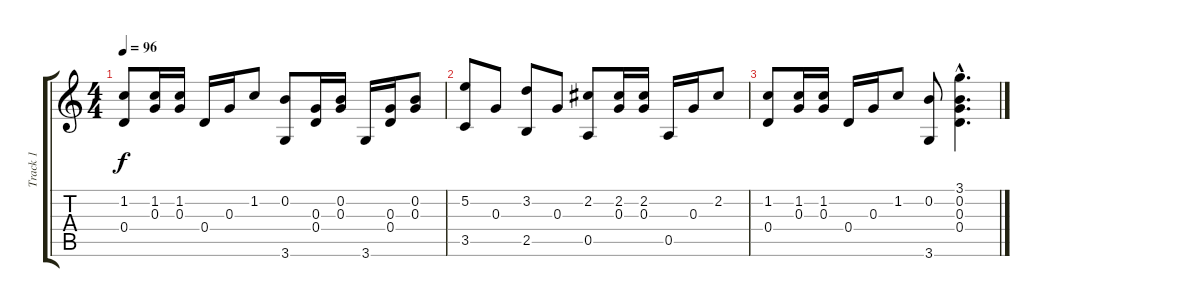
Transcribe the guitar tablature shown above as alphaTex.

\track ("Track 1" "Track 1") {instrument acousticguitarsteel}
\staff {score tabs}
\tuning (E4 B3 G3 D3 A2 E2) {hide}
\ts (4 4)
\tempo 96
\clef g2
\ks c
(1.2 0.4).8{dy f} (1.2 0.3).16 (1.2 0.3).16 0.4.16 0.3.16 1.2.8 (0.2 3.6).8 (0.3 0.4).16 (0.2 0.3).16 3.6.16 (0.3 0.4).16 (0.2 0.3).8 |
(5.2 3.5).8 0.3.8 (3.2 2.5).8 0.3.8 (2.2 0.5).8 (2.2 0.3).16 (2.2 0.3).16 0.5.16 0.3.16 2.2.8 |
(1.2 0.4).8 (1.2 0.3).16 (1.2 0.3).16 0.4.16 0.3.16 1.2.8 (0.2 3.6).8 (3.1{hac} 0.2{hac} 0.3{hac} 0.4{hac}).4{d}
